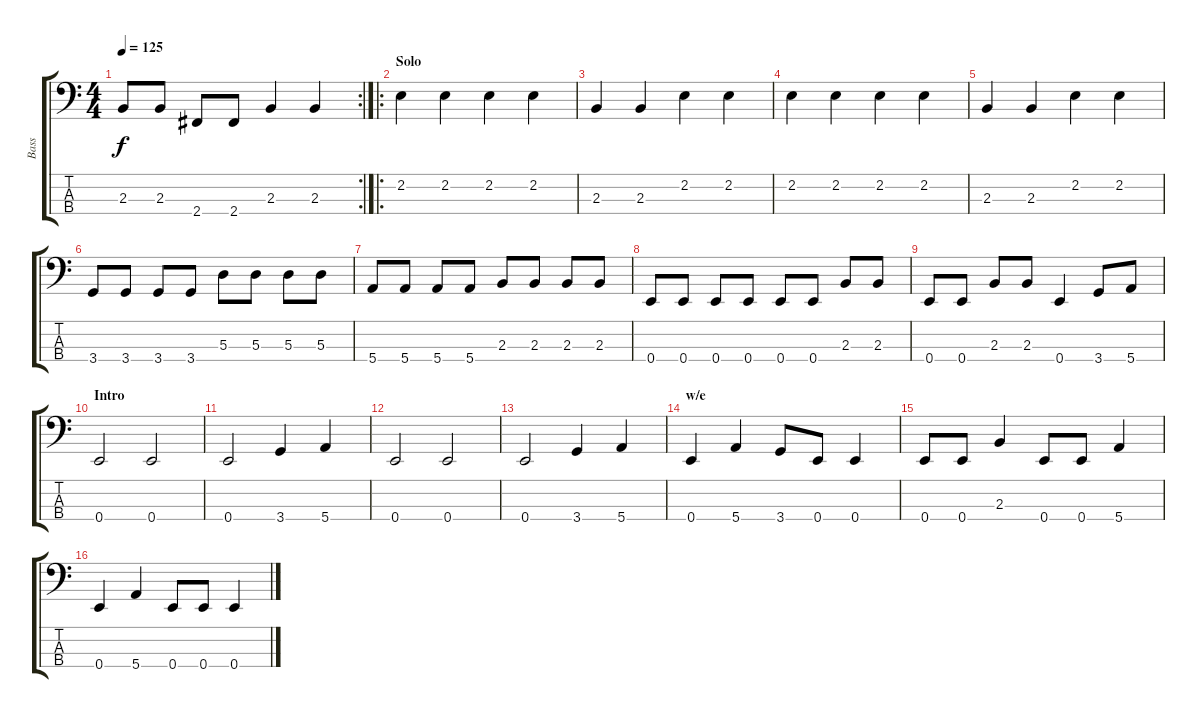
\track ("Bass" "Bass") {instrument electricbassfinger}
\staff {score tabs}
\tuning (G2 D2 A1 E1) {hide}
\rc 2
\ts (4 4)
\tempo 125
\clef f4
\ks c
2.3.8{dy f} 2.3.8 2.4.8 2.4.8 2.3.4 2.3.4 |
\ro
\section ("" "Solo")
2.2.4 2.2.4 2.2.4 2.2.4 |
2.3.4 2.3.4 2.2.4 2.2.4 |
2.2.4 2.2.4 2.2.4 2.2.4 |
2.3.4 2.3.4 2.2.4 2.2.4 |
3.4.8 3.4.8 3.4.8 3.4.8 5.3.8 5.3.8 5.3.8 5.3.8 |
5.4.8 5.4.8 5.4.8 5.4.8 2.3.8 2.3.8 2.3.8 2.3.8 |
0.4.8 0.4.8 0.4.8 0.4.8 0.4.8 0.4.8 2.3.8 2.3.8 |
0.4.8 0.4.8 2.3.8 2.3.8 0.4.4 3.4.8 5.4.8 |
\section ("" "Intro")
0.4.2 0.4.2 |
0.4.2 3.4.4 5.4.4 |
0.4.2 0.4.2 |
0.4.2 3.4.4 5.4.4 |
\section ("" "w/e")
0.4.4 5.4.4 3.4.8 0.4.8 0.4.4 |
0.4.8 0.4.8 2.3.4 0.4.8 0.4.8 5.4.4 |
0.4.4 5.4.4 0.4.8 0.4.8 0.4.4
